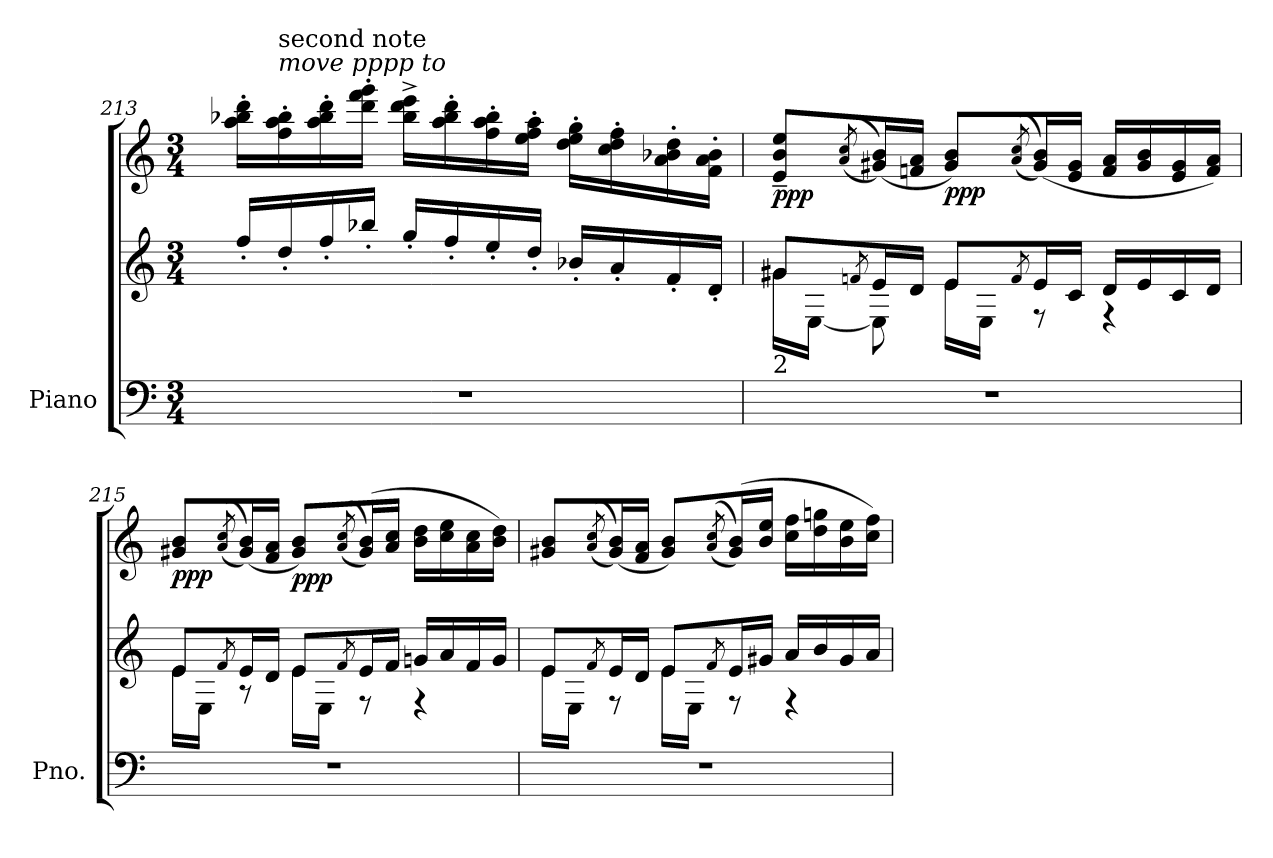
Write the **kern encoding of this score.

**kern	**kern	**kern	**dynam
*part1	*part1	*part1	*part1
*staff3	*staff2	*staff1	*staff1/2/3
*I"Piano	*	*	*
*I'Pno.	*	*	*
*clefF4	*clefG2	*clefG2	*
*k[]	*k[]	*k[]	*
*M3/4	*M3/4	*M3/4	*
=213	=213	=213	=213
2.r	16ff'/LL	16aa\' 16bb-X\' 16ddd\'LL	.
!	!	!LO:TX:a:i:t=move pppp to	!
!	!	!LO:TX:a:t=second note	!
!	!	!	!LO:DY:b
.	16dd'/	16ff\' 16aa\' 16bb-\'	other-dynamics
.	16ff'/	16aa\' 16bb-\' 16ddd\'	.
.	16bb-X'/JJ	16ddd\' 16fff\' 16ggg\'JJ	.
.	16gg'/LL	16bb-\^ 16ddd\^ 16eee\^LL	.
.	16ff'/	16aa\' 16bb-\' 16ddd\'	.
.	16ee'/	16ff\' 16aa\' 16bb-\'	.
.	16dd'/JJ	16ee\' 16ff\' 16aa\'JJ	.
.	16b-X'/LL	16dd\' 16ee\' 16gg\'LL	.
.	16a'/	16cc\' 16dd\' 16ff\'	.
.	16f'/	16a\' 16b-X\' 16dd\'	.
.	16d'/JJ	16f\' 16a\' 16b-\'JJ	.
!!LO:LB:g=z
=214	=214	=214	=214
*	*^	*	*
!	!LO:TX:b:t=2	!	!	!
!	!	!	!	!LO:DY:b
2.r	8g#X/L	16g#\LL	8e/~ 8b/~ 8ee/~L	ppp
.	.	[16E\JJ	.	.
.	8qfn/	.	(>(<8qa/ 8qcc/	.
.	16e/L	8E\]	(>16g#X/ 16b/L))	.
.	16d/JJ	.	16fn/ 16a/JJ	.
!	!	!	!	!LO:DY:b
.	8e/L	16e\LL	8g#/ 8b/L)	ppp
.	.	16E\JJ	.	.
.	8qf/	.	(>(<8qa/ 8qcc/	.
.	16e/L	8rF	(>16g#/ 16b/L))	.
.	16c/JJ	.	16e/ 16g#/JJ	.
.	16d/LL	4rF	16f/ 16a/LL	.
.	16e/	.	16g#/ 16b/	.
.	16c/	.	16e/ 16g#/	.
.	16d/JJ	.	16f/ 16a/JJ)	.
=215	=215	=215	=215	=215
!	!	!	!	!LO:DY:b
2.r	8e/L	16e\LL	8g#X/ 8b/L	ppp
.	.	16E\JJ	.	.
.	8qf/	.	(>(<8qa/ 8qcc/	.
.	16e/L	8rA	(>16g#/ 16b/L))	.
.	16d/JJ	.	16f/ 16a/JJ	.
!	!	!	!	!LO:DY:b
.	8e/L	16e\LL	8g#/ 8b/L)	ppp
.	.	16E\JJ	.	.
.	8qf/	.	(>(<8qa/ 8qcc/	.
.	16e/L	8rF	(>16g#/ 16b/L))	.
.	16f/JJ	.	16a/ 16cc/JJ	.
.	16gn/LL	4rF	16b\ 16dd\LL	.
.	16a/	.	16cc\ 16ee\	.
.	16f/	.	16a\ 16cc\	.
.	16g/JJ	.	16b\ 16dd\JJ)	.
=216	=216	=216	=216	=216
!	!	!	!	!LO:DY:b
2.r	8e/L	16e\LL	8g#X/ 8b/L	other-dynamics
.	.	16E\JJ	.	.
.	8qf/	.	(>(<8qa/ 8qcc/	.
.	16e/L	8rF	(>16g#/ 16b/L))	.
.	16d/JJ	.	16f/ 16a/JJ	.
!	!	!	!	!LO:DY:b
.	8e/L	16e\LL	8g#/ 8b/L)	other-dynamics
.	.	16E\JJ	.	.
.	8qf/	.	(>(<8qa/ 8qcc/	.
.	16e/L	8rF	(>16g#/ 16b/L))	.
.	16g#X/JJ	.	16b/ 16ee/JJ	.
.	16a/LL	4rF	16cc\ 16ff\LL	.
.	16b/	.	16dd\ 16ggn\	.
.	16g#/	.	16b\ 16ee\	.
.	16a/JJ	.	16cc\ 16ff\JJ)	.
*	*v	*v	*	*
=	=	=	=
*-	*-	*-	*-
